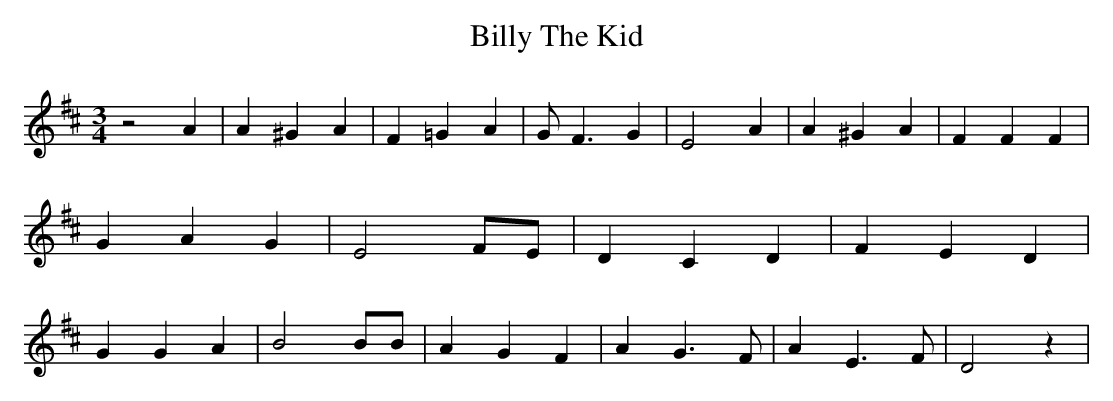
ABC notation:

X:1
T:Billy The Kid
M:3/4
L:1/4
K:D
 z2 A| A ^G A| F =G A| G/2 F3/2 G| E2 A| A ^G A| F F F| G A G| E2F/2-E/2|\
 D C D| F E D| G G A| B2 B/2B/2| A G F| A G3/2 F/2| A E3/2 F/2| D2 z|\
